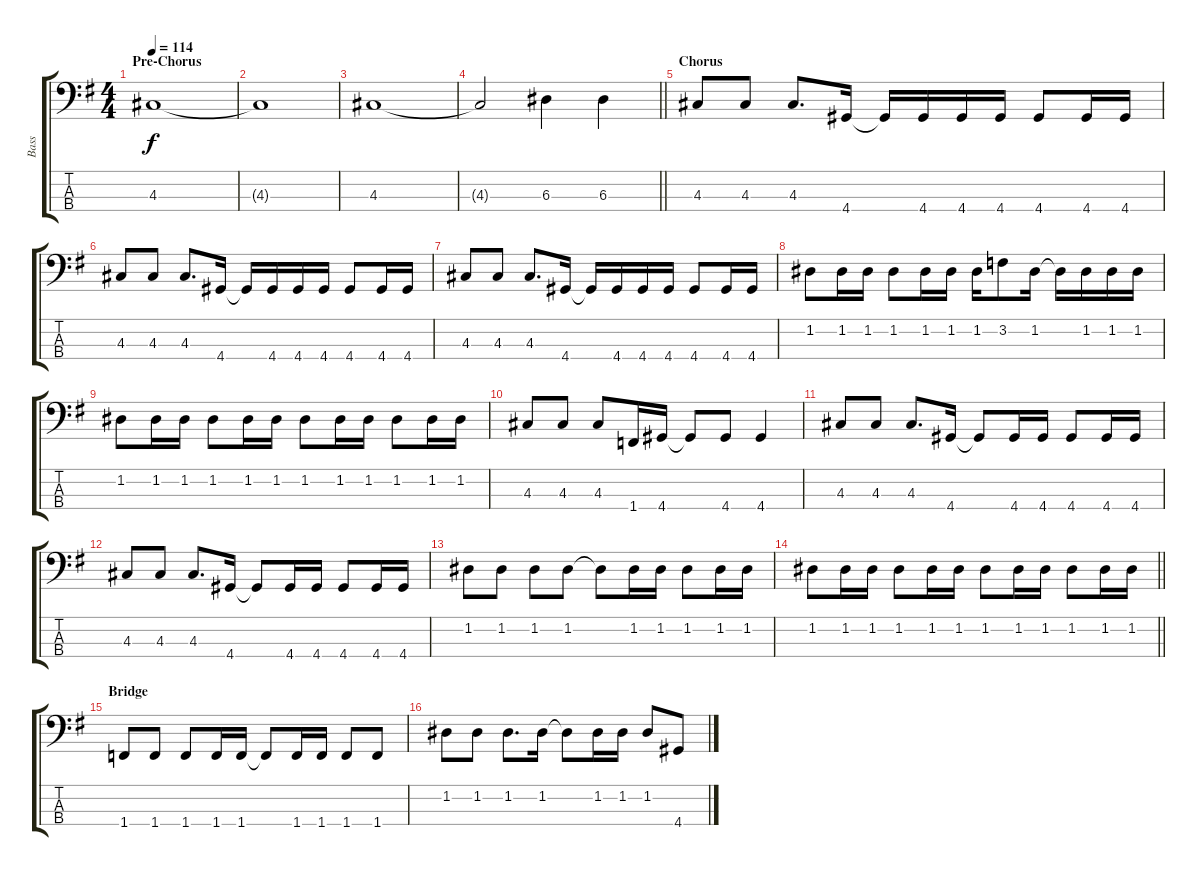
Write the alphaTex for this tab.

\track ("Bass" "Bass") {instrument electricbassfinger}
\staff {score tabs}
\tuning (G2 D2 A1 E1) {hide}
\ts (4 4)
\section ("" "Pre-Chorus")
\tempo 114
\clef f4
\ks g
4.3.1{dy f} |
4.3{t}.1 |
4.3.1 |
\barLineRight lightlight
4.3{t}.2 6.3.4 6.3.4 |
\section ("" "Chorus")
4.3.8 4.3.8 4.3.8{d} 4.4.16 4.4{t}.16 4.4.16 4.4.16 4.4.16 4.4.8 4.4.16 4.4.16 |
4.3.8 4.3.8 4.3.8{d} 4.4.16 4.4{t}.16 4.4.16 4.4.16 4.4.16 4.4.8 4.4.16 4.4.16 |
4.3.8 4.3.8 4.3.8{d} 4.4.16 4.4{t}.16 4.4.16 4.4.16 4.4.16 4.4.8 4.4.16 4.4.16 |
1.2.8 1.2.16 1.2.16 1.2.8 1.2.16 1.2.16 1.2.16 3.2.8 1.2.16 1.2{t}.16 1.2.16 1.2.16 1.2.16 |
1.2.8 1.2.16 1.2.16 1.2.8 1.2.16 1.2.16 1.2.8 1.2.16 1.2.16 1.2.8 1.2.16 1.2.16 |
4.3.8 4.3.8 4.3.8 1.4.16 4.4.16 4.4{t}.8 4.4.8 4.4.4 |
4.3.8 4.3.8 4.3.8{d} 4.4.16 4.4{t}.8 4.4.16 4.4.16 4.4.8 4.4.16 4.4.16 |
4.3.8 4.3.8 4.3.8{d} 4.4.16 4.4{t}.8 4.4.16 4.4.16 4.4.8 4.4.16 4.4.16 |
1.2.8 1.2.8 1.2.8 1.2.8 1.2{t}.8 1.2.16 1.2.16 1.2.8 1.2.16 1.2.16 |
\barLineRight lightlight
1.2.8 1.2.16 1.2.16 1.2.8 1.2.16 1.2.16 1.2.8 1.2.16 1.2.16 1.2.8 1.2.16 1.2.16 |
\section ("" "Bridge")
1.4.8 1.4.8 1.4.8 1.4.16 1.4.16 1.4{t}.8 1.4.16 1.4.16 1.4.8 1.4.8 |
1.2.8 1.2.8 1.2.8{d} 1.2.16 1.2{t}.8 1.2.16 1.2.16 1.2.8 4.4.8
